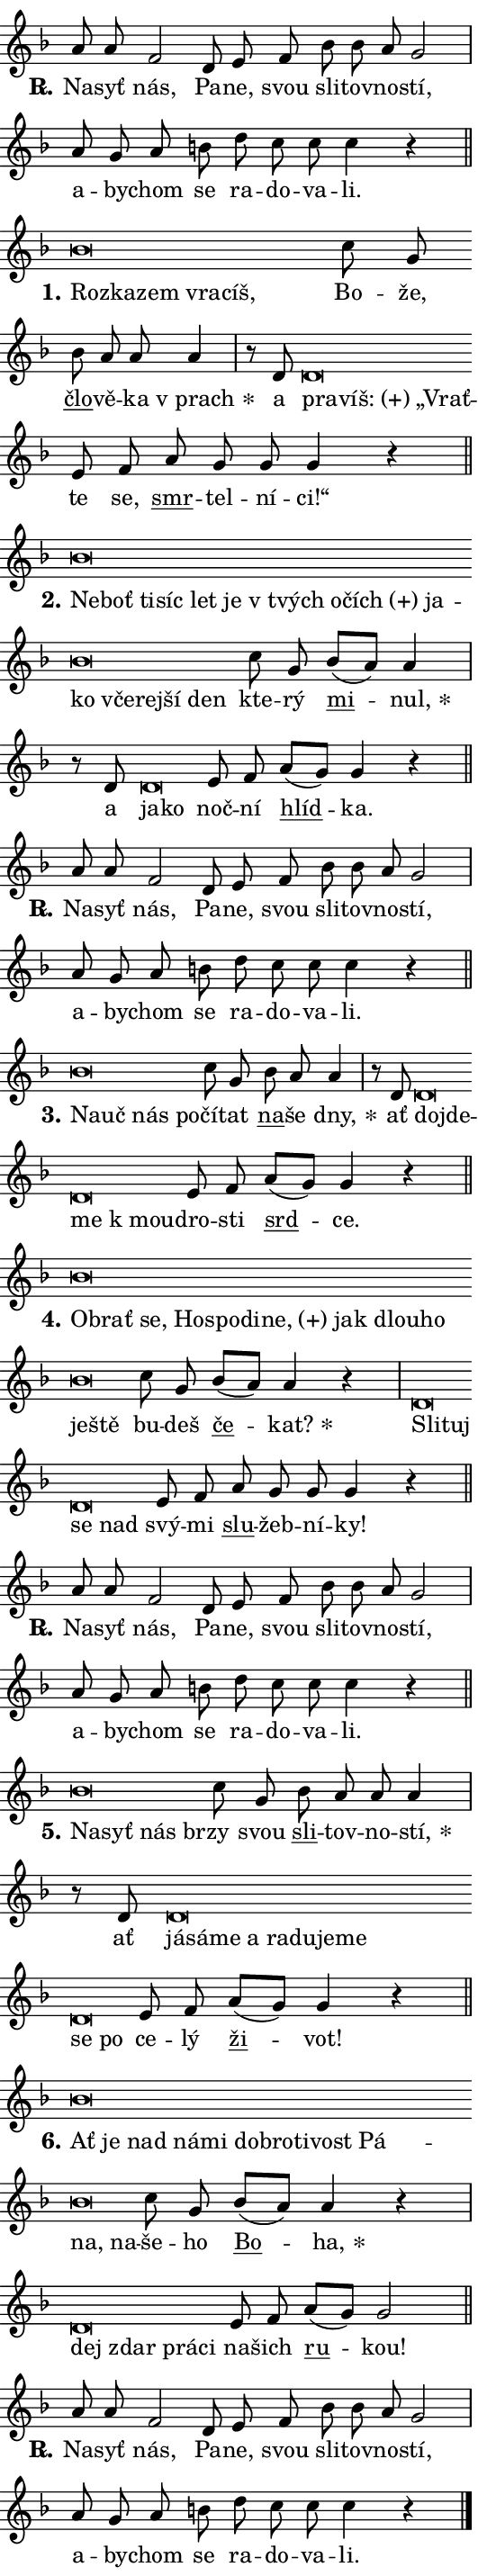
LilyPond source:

\version "2.24.0"
\header { tagline = "" }
\paper {
  indent = 0\cm
  top-margin = 0\cm
  right-margin = 0.13\cm % to fit lyric hyphens
  bottom-margin = 0\cm
  left-margin = 0\cm
  paper-width = 9\cm
  page-breaking = #ly:one-page-breaking
  system-system-spacing.basic-distance = #11
  score-system-spacing.basic-distance = #11
  ragged-last = ##f
}


%% Author: Thomas Morley
%% https://lists.gnu.org/archive/html/lilypond-user/2020-05/msg00002.html
#(define (line-position grob)
"Returns position of @var[grob} in current system:
   @code{'start}, if at first time-step
   @code{'end}, if at last time-step
   @code{'middle} otherwise
"
  (let* ((col (ly:item-get-column grob))
         (ln (ly:grob-object col 'left-neighbor))
         (rn (ly:grob-object col 'right-neighbor))
         (col-to-check-left (if (ly:grob? ln) ln col))
         (col-to-check-right (if (ly:grob? rn) rn col))
         (break-dir-left
           (and
             (ly:grob-property col-to-check-left 'non-musical #f)
             (ly:item-break-dir col-to-check-left)))
         (break-dir-right
           (and
             (ly:grob-property col-to-check-right 'non-musical #f)
             (ly:item-break-dir col-to-check-right))))
        (cond ((eqv? 1 break-dir-left) 'start)
              ((eqv? -1 break-dir-right) 'end)
              (else 'middle))))

#(define (tranparent-at-line-position vctor)
  (lambda (grob)
  "Relying on @code{line-position} select the relevant enry from @var{vctor}.
Used to determine transparency,"
    (case (line-position grob)
      ((end) (not (vector-ref vctor 0)))
      ((middle) (not (vector-ref vctor 1)))
      ((start) (not (vector-ref vctor 2))))))

noteHeadBreakVisibility =
#(define-music-function (break-visibility)(vector?)
"Makes @code{NoteHead}s transparent relying on @var{break-visibility}"
#{
  \override NoteHead.transparent =
    #(tranparent-at-line-position break-visibility)
#})

#(define delete-ledgers-for-transparent-note-heads
  (lambda (grob)
    "Reads whether a @code{NoteHead} is transparent.
If so this @code{NoteHead} is removed from @code{'note-heads} from
@var{grob}, which is supposed to be @code{LedgerLineSpanner}.
As a result ledgers are not printed for this @code{NoteHead}"
    (let* ((nhds-array (ly:grob-object grob 'note-heads))
           (nhds-list
             (if (ly:grob-array? nhds-array)
                 (ly:grob-array->list nhds-array)
                 '()))
           ;; Relies on the transparent-property being done before
           ;; Staff.LedgerLineSpanner.after-line-breaking is executed.
           ;; This is fragile ...
           (to-keep
             (remove
               (lambda (nhd)
                 (ly:grob-property nhd 'transparent #f))
               nhds-list)))
      ;; TODO find a better method to iterate over grob-arrays, similiar
      ;; to filter/remove etc for lists
      ;; For now rebuilt from scratch
      (set! (ly:grob-object grob 'note-heads)  '())
      (for-each
        (lambda (nhd)
          (ly:pointer-group-interface::add-grob grob 'note-heads nhd))
        to-keep))))

squashNotes = {
  \override NoteHead.X-extent = #'(-0.2 . 0.2)
  \override NoteHead.Y-extent = #'(-0.75 . 0)
  \override NoteHead.stencil =
    #(lambda (grob)
       (let ((pos (ly:grob-property grob 'staff-position)))
         (begin
           (if (< pos -7) (display "ERROR: Lower brevis then expected\n") (display ""))
           (if (<= pos -6) ly:text-interface::print ly:note-head::print))))
}
unSquashNotes = {
  \revert NoteHead.X-extent
  \revert NoteHead.Y-extent
  \revert NoteHead.stencil
}

hideNotes = \noteHeadBreakVisibility #begin-of-line-visible
unHideNotes = \noteHeadBreakVisibility #all-visible

% work-around for resetting accidentals
% https://lilypond.org/doc/v2.23/Documentation/notation/displaying-rhythms#unmetered-music
cadenzaMeasure = {
  \cadenzaOff
  \partial 1024 s1024
  \cadenzaOn
}

#(define-markup-command (accent layout props text) (markup?)
  "Underline accented syllable"
  (interpret-markup layout props
    #{\markup \override #'(offset . 4.3) \underline { #text }#}))

responsum = \markup \concat {
  "R" \hspace #-1.05 \path #0.1 #'((moveto 0 0.07) (lineto 0.9 0.8)) \hspace #0.05 "."
}

spaceSize = #0.6828661417322834 % exact space size for TeX Gyre Schola

\layout {
  \context {
    \Staff
    \remove "Time_signature_engraver"
    \override LedgerLineSpanner.after-line-breaking = #delete-ledgers-for-transparent-note-heads
  }
  \context {
    \Lyrics {
      \override LyricSpace.minimum-distance = \spaceSize
      \override LyricText.font-name = #"TeX Gyre Schola"
      \override LyricText.font-size = 1
      \override StanzaNumber.font-name = #"TeX Gyre Schola Bold"
      \override StanzaNumber.font-size = 1
    }
  }
  \context {
    \Score 
    \override NoteHead.text =
      #(lambda (grob) 
        (let ((pos (ly:grob-property grob 'staff-position)))
          #{\markup {
            \combine
              \halign #-0.55 \raise #(if (= pos -6) 0 0.5) \override #'(thickness . 2) \draw-line #'(3.2 . 0)
              \musicglyph "noteheads.sM1"
          }#}))
  }
}

% magnetic-lyrics.ily
%
%   written by
%     Jean Abou Samra <jean@abou-samra.fr>
%     Werner Lemberg <wl@gnu.org>
%
%   adapted by
%     Jiri Hon <jiri.hon@gmail.com>
%
% Version 2022-Apr-15

% https://www.mail-archive.com/lilypond-user@gnu.org/msg149350.html

#(define (Left_hyphen_pointer_engraver context)
   "Collect syllable-hyphen-syllable occurrences in lyrics and store
them in properties.  This engraver only looks to the left.  For
example, if the lyrics input is @code{foo -- bar}, it does the
following.

@itemize @bullet
@item
Set the @code{text} property of the @code{LyricHyphen} grob between
@q{foo} and @q{bar} to @code{foo}.

@item
Set the @code{left-hyphen} property of the @code{LyricText} grob with
text @q{foo} to the @code{LyricHyphen} grob between @q{foo} and
@q{bar}.
@end itemize

Use this auxiliary engraver in combination with the
@code{lyric-@/text::@/apply-@/magnetic-@/offset!} hook."
   (let ((hyphen #f)
         (text #f))
     (make-engraver
      (acknowledgers
       ((lyric-syllable-interface engraver grob source-engraver)
        (set! text grob)))
      (end-acknowledgers
       ((lyric-hyphen-interface engraver grob source-engraver)
        ;(when (not (grob::has-interface grob 'lyric-space-interface))
          (set! hyphen grob)));)
      ((stop-translation-timestep engraver)
       (when (and text hyphen)
         (ly:grob-set-object! text 'left-hyphen hyphen))
       (set! text #f)
       (set! hyphen #f)))))

#(define (lyric-text::apply-magnetic-offset! grob)
   "If the space between two syllables is less than the value in
property @code{LyricText@/.details@/.squash-threshold}, move the right
syllable to the left so that it gets concatenated with the left
syllable.

Use this function as a hook for
@code{LyricText@/.after-@/line-@/breaking} if the
@code{Left_@/hyphen_@/pointer_@/engraver} is active."
   (let ((hyphen (ly:grob-object grob 'left-hyphen #f)))
     (when hyphen
       (let ((left-text (ly:spanner-bound hyphen LEFT)))
         (when (grob::has-interface left-text 'lyric-syllable-interface)
           (let* ((common (ly:grob-common-refpoint grob left-text X))
                  (this-x-ext (ly:grob-extent grob common X))
                  (left-x-ext
                   (begin
                     ;; Trigger magnetism for left-text.
                     (ly:grob-property left-text 'after-line-breaking)
                     (ly:grob-extent left-text common X)))
                  ;; `delta` is the gap width between two syllables.
                  (delta (- (interval-start this-x-ext)
                            (interval-end left-x-ext)))
                  (details (ly:grob-property grob 'details))
                  (threshold (assoc-get 'squash-threshold details 0.2)))
             (when (< delta threshold)
               (let* (;; We have to manipulate the input text so that
                      ;; ligatures crossing syllable boundaries are not
                      ;; disabled.  For languages based on the Latin
                      ;; script this is essentially a beautification.
                      ;; However, for non-Western scripts it can be a
                      ;; necessity.
                      (lt (ly:grob-property left-text 'text))
                      (rt (ly:grob-property grob 'text))
                      (is-space (grob::has-interface hyphen 'lyric-space-interface))
                      (space (if is-space " " ""))
                      (extra-delta (if is-space spaceSize 0))
                      ;; Append new syllable.
                      (ltrt-space (if (and (string? lt) (string? rt))
                                (string-append lt space rt)
                                (make-concat-markup (list lt space rt))))
                      ;; Right-align `ltrt` to the right side.
                      (ltrt-space-markup (grob-interpret-markup
                               grob
                               (make-translate-markup
                                (cons (interval-length this-x-ext) 0)
                                (make-right-align-markup ltrt-space)))))
                 (begin
                   ;; Don't print `left-text`.
                   (ly:grob-set-property! left-text 'stencil #f)
                   ;; Set text and stencil (which holds all collected
                   ;; syllables so far) and shift it to the left.
                   (ly:grob-set-property! grob 'text ltrt-space)
                   (ly:grob-set-property! grob 'stencil ltrt-space-markup)
                   (ly:grob-translate-axis! grob (- (- delta extra-delta)) X))))))))))


#(define (lyric-hyphen::displace-bounds-first grob)
   ;; Make very sure this callback isn't triggered too early.
   (let ((left (ly:spanner-bound grob LEFT))
         (right (ly:spanner-bound grob RIGHT)))
     (ly:grob-property left 'after-line-breaking)
     (ly:grob-property right 'after-line-breaking)
     (ly:lyric-hyphen::print grob)))

squashThreshold = #0.4

\layout {
  \context {
    \Lyrics
    \consists #Left_hyphen_pointer_engraver
    \override LyricText.after-line-breaking =
      #lyric-text::apply-magnetic-offset!
    \override LyricHyphen.stencil = #lyric-hyphen::displace-bounds-first
    \override LyricText.details.squash-threshold = \squashThreshold
    \override LyricHyphen.minimum-distance = 0
    \override LyricHyphen.minimum-length = \squashThreshold
  }
}

squashText = \override LyricText.details.squash-threshold = 9999
unSquashText = \override LyricText.details.squash-threshold = \squashThreshold

leftText = \override LyricText.self-alignment-X = #LEFT
unLeftText = \revert LyricText.self-alignment-X

starOffset = #(lambda (grob) 
                (let ((x_offset (ly:self-alignment-interface::aligned-on-x-parent grob)))
                  (if (= x_offset 0) 0 (+ x_offset 1.2))))

star = #(define-music-function (syllable)(string?)
"Append star separator at the end of a syllable"
#{
  \once \override LyricText.X-offset = #starOffset
  \lyricmode { \markup {
    #syllable
    \override #'((font-name . "TeX Gyre Schola Bold")) \hspace #0.2 \lower #0.65 \larger "*"
  } }
#})

starAccent = #(define-music-function (syllable)(string?)
"Append star separator at the end of a syllable and make accent"
#{
  \once \override LyricText.X-offset = #starOffset
  \lyricmode { \markup {
    \accent #syllable
    \override #'((font-name . "TeX Gyre Schola Bold")) \hspace #0.2 \lower #0.65 \larger "*"
  } }
#})

breath = #(define-music-function (syllable)(string?)
"Append breathing indicator at the end of a syllable"
#{
  \lyricmode { \markup { #syllable "+" } }
#})

optionalBreath = #(define-music-function (syllable)(string?)
"Append optional breathing indicator at the end of a syllable"
#{
  \lyricmode { \markup { #syllable "(+)" } }
#})


\score {
    <<
        \new Voice = "melody" { \cadenzaOn \key f \major \relative { a'8 a f2 d8 e f \bar "" bes bes a g2 \cadenzaMeasure \bar "|" a8 g a b \bar "" d c c c4 r \cadenzaMeasure \bar "||" \break } }
        \new Lyrics \lyricsto "melody" { \lyricmode { \set stanza = \responsum
Na -- syť nás, Pa -- ne, svou sli -- tov -- no -- stí, a -- by -- chom se ra -- do -- va -- li. } }
    >>
    \layout {}
}

\score {
    <<
        \new Voice = "melody" { \cadenzaOn \key f \major \relative { \squashNotes bes'\breve*1/16 \hideNotes \breve*1/16 \bar "" \breve*1/16 \bar "" \breve*1/16 \breve*1/16 \bar "" \unHideNotes \unSquashNotes c8 g \bar "" bes a a a4 \cadenzaMeasure \bar "|" r8 d,8 \squashNotes d\breve*1/16 \hideNotes \breve*1/16 \breve*1/16 \bar "" \unHideNotes \unSquashNotes e8 f \bar "" a g g g4 r \cadenzaMeasure \bar "||" \break } }
        \new Lyrics \lyricsto "melody" { \lyricmode { \set stanza = "1."
\leftText Roz -- \squashText ka -- zem vra -- cíš, \unLeftText \unSquashText Bo -- že, \markup \accent člo -- vě -- ka \star "v prach" a \leftText pra -- \squashText \optionalBreath víš: „Vrať -- \unLeftText \unSquashText te se, \markup \accent smr -- tel -- ní -- ci!“ } }
    >>
    \layout {}
}

\score {
    <<
        \new Voice = "melody" { \cadenzaOn \key f \major \relative { \squashNotes bes'\breve*1/16 \hideNotes \breve*1/16 \bar "" \breve*1/16 \bar "" \breve*1/16 \bar "" \breve*1/16 \bar "" \breve*1/16 \bar "" \breve*1/16 \bar "" \breve*1/16 \bar "" \breve*1/16 \bar "" \breve*1/16 \bar "" \breve*1/16 \bar "" \breve*1/16 \bar "" \breve*1/16 \bar "" \breve*1/16 \breve*1/16 \bar "" \unHideNotes \unSquashNotes c8 g \bar "" bes[( a)] a4 \cadenzaMeasure \bar "|" r8 d,8 \squashNotes d\breve*1/16 \hideNotes \breve*1/16 \bar "" \unHideNotes \unSquashNotes e8 f \bar "" a[( g)] g4 r \cadenzaMeasure \bar "||" \break } }
        \new Lyrics \lyricsto "melody" { \lyricmode { \set stanza = "2."
\leftText Ne -- \squashText boť ti -- síc let je "v tvých" o -- \optionalBreath čích ja -- ko vče -- rej -- ší den \unLeftText \unSquashText kte -- rý \markup \accent mi -- \star nul, a \leftText ja -- \squashText ko \unLeftText \unSquashText noč -- ní \markup \accent hlíd -- ka. } }
    >>
    \layout {}
}

\score {
    <<
        \new Voice = "melody" { \cadenzaOn \key f \major \relative { a'8 a f2 d8 e f \bar "" bes bes a g2 \cadenzaMeasure \bar "|" a8 g a b \bar "" d c c c4 r \cadenzaMeasure \bar "||" \break } }
        \new Lyrics \lyricsto "melody" { \lyricmode { \set stanza = \responsum
Na -- syť nás, Pa -- ne, svou sli -- tov -- no -- stí, a -- by -- chom se ra -- do -- va -- li. } }
    >>
    \layout {}
}

\score {
    <<
        \new Voice = "melody" { \cadenzaOn \key f \major \relative { \squashNotes bes'\breve*1/16 \hideNotes \breve*1/16 \bar "" \breve*1/16 \breve*1/16 \bar "" \unHideNotes \unSquashNotes c8 g \bar "" bes a a4 \cadenzaMeasure \bar "|" r8 d,8 \squashNotes d\breve*1/16 \hideNotes \breve*1/16 \bar "" \breve*1/16 \breve*1/16 \bar "" \unHideNotes \unSquashNotes e8 f \bar "" a[( g)] g4 r \cadenzaMeasure \bar "||" \break } }
        \new Lyrics \lyricsto "melody" { \lyricmode { \set stanza = "3."
\leftText Na -- \squashText uč nás po -- \unLeftText \unSquashText čí -- tat \markup \accent na -- še \star dny, ať \leftText do -- \squashText jde -- me "k mou" -- \unLeftText \unSquashText dro -- sti \markup \accent srd -- ce. } }
    >>
    \layout {}
}

\score {
    <<
        \new Voice = "melody" { \cadenzaOn \key f \major \relative { \squashNotes bes'\breve*1/16 \hideNotes \breve*1/16 \bar "" \breve*1/16 \bar "" \breve*1/16 \bar "" \breve*1/16 \bar "" \breve*1/16 \bar "" \breve*1/16 \bar "" \breve*1/16 \bar "" \breve*1/16 \bar "" \breve*1/16 \bar "" \breve*1/16 \breve*1/16 \bar "" \unHideNotes \unSquashNotes c8 g \bar "" bes[( a)] a4 r \cadenzaMeasure \bar "|" \squashNotes d,\breve*1/16 \hideNotes \breve*1/16 \bar "" \breve*1/16 \breve*1/16 \bar "" \unHideNotes \unSquashNotes e8 f \bar "" a g g g4 r \cadenzaMeasure \bar "||" \break } }
        \new Lyrics \lyricsto "melody" { \lyricmode { \set stanza = "4."
\leftText Ob -- \squashText rať se, Ho -- spo -- di -- \optionalBreath ne, jak dlou -- ho je -- ště \unLeftText \unSquashText bu -- deš \markup \accent če -- \star kat? \leftText Sli -- \squashText tuj se nad \unLeftText \unSquashText svý -- mi \markup \accent slu -- žeb -- ní -- ky! } }
    >>
    \layout {}
}

\score {
    <<
        \new Voice = "melody" { \cadenzaOn \key f \major \relative { a'8 a f2 d8 e f \bar "" bes bes a g2 \cadenzaMeasure \bar "|" a8 g a b \bar "" d c c c4 r \cadenzaMeasure \bar "||" \break } }
        \new Lyrics \lyricsto "melody" { \lyricmode { \set stanza = \responsum
Na -- syť nás, Pa -- ne, svou sli -- tov -- no -- stí, a -- by -- chom se ra -- do -- va -- li. } }
    >>
    \layout {}
}

\score {
    <<
        \new Voice = "melody" { \cadenzaOn \key f \major \relative { \squashNotes bes'\breve*1/16 \hideNotes \breve*1/16 \bar "" \breve*1/16 \breve*1/16 \bar "" \unHideNotes \unSquashNotes c8 g \bar "" bes a a a4 \cadenzaMeasure \bar "|" r8 d,8 \squashNotes d\breve*1/16 \hideNotes \breve*1/16 \bar "" \breve*1/16 \bar "" \breve*1/16 \bar "" \breve*1/16 \bar "" \breve*1/16 \bar "" \breve*1/16 \bar "" \breve*1/16 \bar "" \breve*1/16 \breve*1/16 \bar "" \unHideNotes \unSquashNotes e8 f \bar "" a[( g)] g4 r \cadenzaMeasure \bar "||" \break } }
        \new Lyrics \lyricsto "melody" { \lyricmode { \set stanza = "5."
\leftText Na -- \squashText syť nás br -- \unLeftText \unSquashText zy svou \markup \accent sli -- tov -- no -- \star stí, ať \leftText já -- \squashText sá -- me a ra -- du -- je -- me se po \unLeftText \unSquashText ce -- lý \markup \accent ži -- vot! } }
    >>
    \layout {}
}

\score {
    <<
        \new Voice = "melody" { \cadenzaOn \key f \major \relative { \squashNotes bes'\breve*1/16 \hideNotes \breve*1/16 \bar "" \breve*1/16 \bar "" \breve*1/16 \bar "" \breve*1/16 \bar "" \breve*1/16 \bar "" \breve*1/16 \bar "" \breve*1/16 \bar "" \breve*1/16 \bar "" \breve*1/16 \bar "" \breve*1/16 \breve*1/16 \bar "" \unHideNotes \unSquashNotes c8 g \bar "" bes[( a)] a4 r \cadenzaMeasure \bar "|" \squashNotes d,\breve*1/16 \hideNotes \breve*1/16 \bar "" \breve*1/16 \breve*1/16 \bar "" \unHideNotes \unSquashNotes e8 f \bar "" a[( g)] g2 \cadenzaMeasure \bar "||" \break } }
        \new Lyrics \lyricsto "melody" { \lyricmode { \set stanza = "6."
\leftText Ať \squashText je nad ná -- mi dob -- ro -- ti -- vost Pá -- na, na -- \unLeftText \unSquashText še -- ho \markup \accent Bo -- \star ha, \leftText dej \squashText zdar prá -- ci \unLeftText \unSquashText na -- šich \markup \accent ru -- kou! } }
    >>
    \layout {}
}

\score {
    <<
        \new Voice = "melody" { \cadenzaOn \key f \major \relative { a'8 a f2 d8 e f \bar "" bes bes a g2 \cadenzaMeasure \bar "|" a8 g a b \bar "" d c c c4 r \cadenzaMeasure \bar "||" \break } \bar "|." }
        \new Lyrics \lyricsto "melody" { \lyricmode { \set stanza = \responsum
Na -- syť nás, Pa -- ne, svou sli -- tov -- no -- stí, a -- by -- chom se ra -- do -- va -- li. } }
    >>
    \layout {}
}
